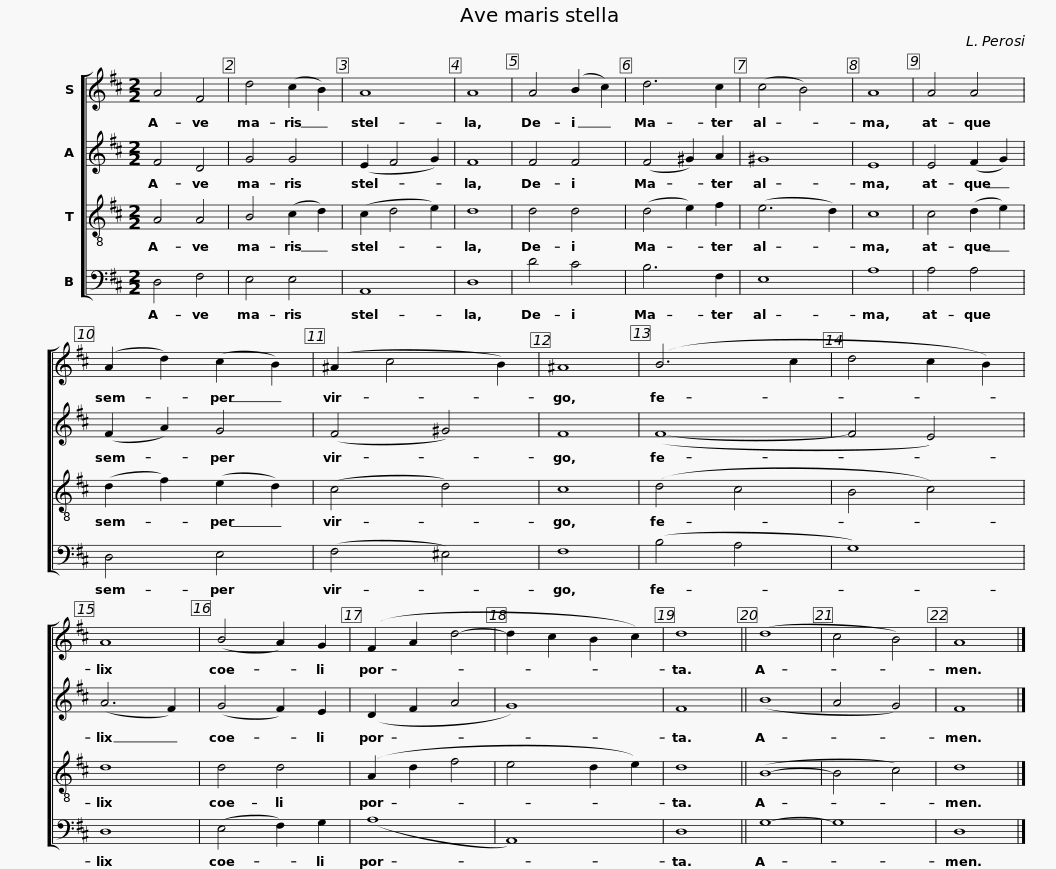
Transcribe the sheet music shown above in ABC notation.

X:1
%%score [ 1 2 3 4 ]
L:1/8
M:2/2
I:linebreak $
K:D
V:1 treble
V:2 treble
V:3 treble-8
V:4 bass
V:1
 A4 F4 | d4 (c2 B2) | A8 | A8 | A4 (B2 c2) | %5
 d6 c2 | (c4 B4) | A8 |$ A4 A4 | (A2 d2) (c2 B2) | %10
 (^A2 c4 B2) | ^A8 | (B6 c2 | d4 c2 B2) | A8 |$ %15
 (B4 A2) G2 | (F2 A2 d4- | d2 c2 B2 c2) | d8 || (d8 | %20
 c4 B4) | A8 |] %22
V:2
 F4 D4 | G4 G4 | (E2 F4 G2) | F8 | F4 F4 | %5
 (F4 ^G2) A2 | ^G8 | E8 |$ E4 (F2 G2) | (F2 A2) G4 | %10
 (F4 ^G4) | F8 | (F8- | F4 E4) | (A6 F2) |$ %15
 (G4 F2) E2 | (D2 F2 A4 | G8) | F8 || (B8 | %20
 A4 G4) | F8 |] %22
V:3
 A4 A4 | B4 (c2 d2) | (c2 d4 e2) | d8 | d4 d4 | %5
 (d4 e2) f2 | (e6 d2) | c8 |$ c4 (d2 e2) | (d2 f2) (e2 d2) | %10
 (c4 d4) | c8 | (d4 c4 | B4 c4) | d8 |$ %15
 d4 d4 | (A2 d2 f4 | e4 d2 e2) | d8 || (B8- | %20
 B4 c4) | d8 |] %22
V:4
 D,4 F,4 | E,4 E,4 | A,,8 | D,8 | D4 C4 | %5
 B,6 F,2 | E,8 | A,8 |$ A,4 A,4 | D,4 E,4 | %10
 (F,4 ^E,4) | F,8 | (B,4 A,4 | G,8) | D,8 |$ %15
 (E,4 F,2) G,2 | (A,8 | A,,8) | D,8 || G,8- | %20
 G,8 | D,8 |] %22
